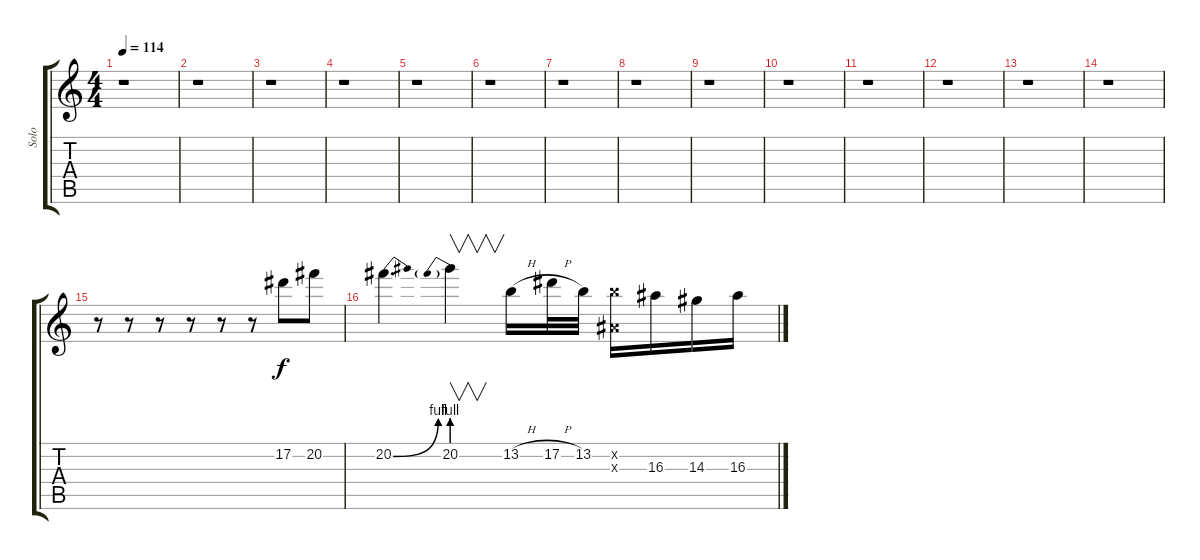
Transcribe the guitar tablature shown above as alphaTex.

\track ("Solo" "Solo") {instrument distortionguitar}
\staff {score tabs}
\tuning (Eb4 Bb3 Gb3 Db3 Ab2 Db2) {hide}
\ts (4 4)
\tempo 114
\clef g2
\ks c
r.1{dy f} |
r.1 |
r.1 |
r.1 |
r.1 |
r.1 |
r.1 |
r.1 |
r.1 |
r.1 |
r.1 |
r.1 |
r.1 |
r.1 |
r.8 r.8 r.8 r.8 r.8 r.8 17.2.8 20.2.8 |
20.2{be (bend 0 0 60 4)}.4{d} 20.2{be (prebend 0 4 60 4)}.4{v} 13.2{h}.16 17.2{h}.32 13.2.32 (0.2{x} 17.3{x}).16 16.3.16 14.3.16 16.3.16
